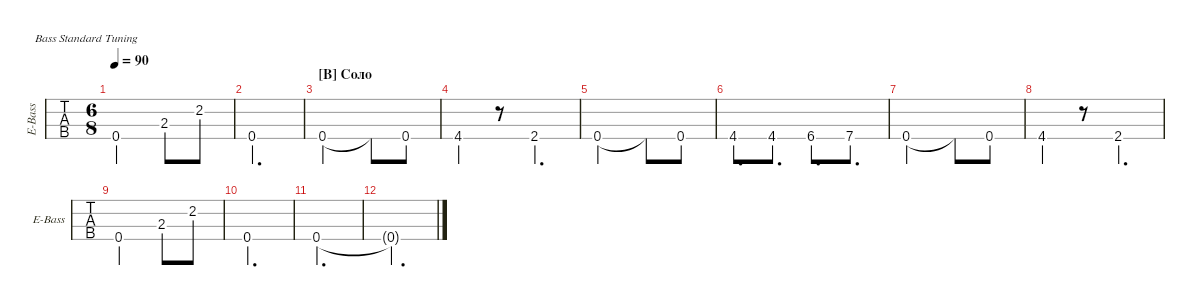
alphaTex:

\defaultSystemsLayout 4
\hideDynamics
\bracketExtendMode groupsimilarinstruments
\singleTrackTrackNamePolicy allsystems
\multiTrackTrackNamePolicy allsystems
\otherSystemsTrackNameOrientation horizontal
\track ("Bass" "E-Bass") {instrument electricbassfinger}
\staff {tabs}
\tuning (G2 D2 A1 E1)
\ts (6 8)
\tempo 90
\clef f4
\ks b
0.4.2{dy mp} 2.3.8 2.2.8 |
0.4.2{d} |
\section ("B" "Соло")
0.4.2 0.4{t}.8 0.4{st}.8 |
4.4.4 r.8 2.4.4{d} |
0.4.2 0.4{t}.8 0.4{st}.8 |
4.4.8{d} 4.4.8{d} 6.4.8{d} 7.4.8{d} |
0.4.2 0.4{t}.8 0.4{st}.8 |
4.4.4 r.8 2.4.4{d} |
0.4.2 2.3.8 2.2.8 |
0.4.2{d} |
0.4.2{d dy mf} |
0.4{t}.2{d}
